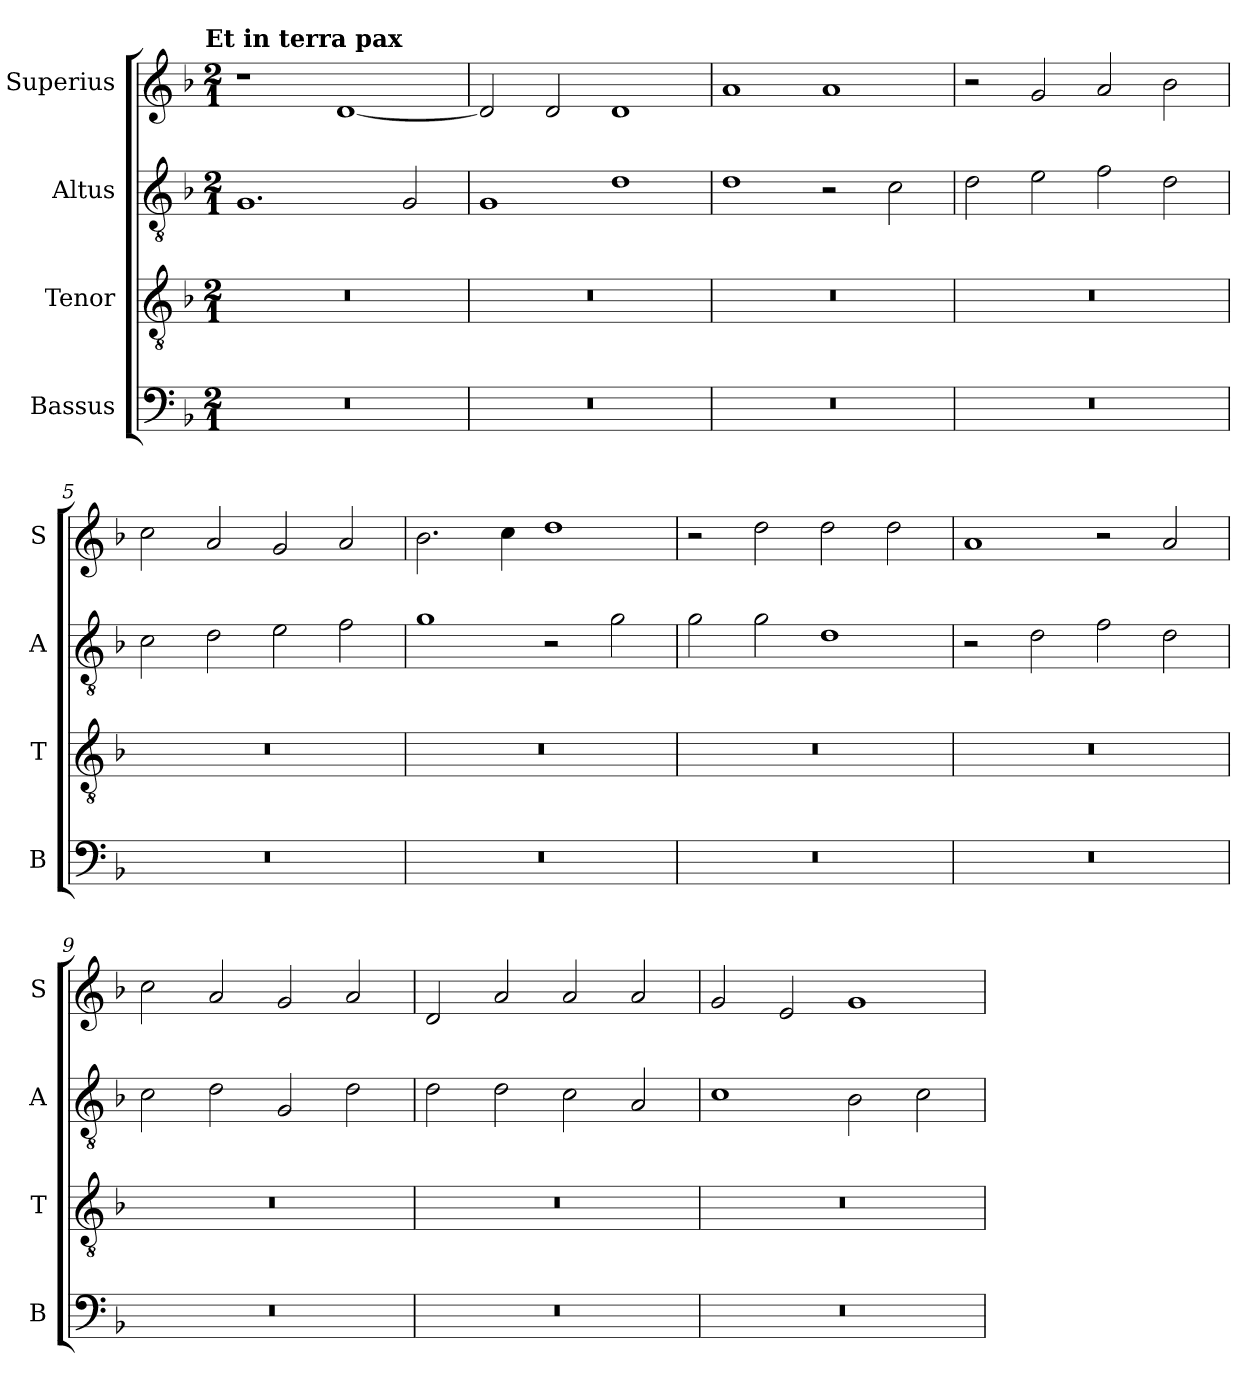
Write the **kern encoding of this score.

**kern	**kern	**kern	**kern
*part4	*part3	*part2	*part1
*staff4	*staff3	*staff2	*staff1
*I"Bassus	*I"Tenor	*I"Altus	*I"Superius
*I'B	*I'T	*I'A	*I'S
*clefF4	*clefGv2	*clefGv2	*clefG2
*k[b-]	*k[b-]	*k[b-]	*k[b-]
!!LO:TX:omd:t=Et in terra pax
*M2/1	*M2/1	*M2/1	*M2/1
=1	=1	=1	=1
0r	0r	1.G	1r
.	.	.	[1d
.	.	2G/	.
=2	=2	=2	=2
0r	0r	1G	2d/]
.	.	.	2d/
.	.	1d	1d
=3	=3	=3	=3
0r	0r	1d	1a
.	.	2r	1a
.	.	2c\	.
=4	=4	=4	=4
0r	0r	2d\	2r
.	.	2e\	2g/
.	.	2f\	2a/
.	.	2d\	2b-\
=5	=5	=5	=5
0r	0r	2c\	2cc\
.	.	2d\	2a/
.	.	2e\	2g/
.	.	2f\	2a/
=6	=6	=6	=6
0r	0r	1g	2.b-\
.	.	.	4cc\
.	.	2r	1dd
.	.	2g\	.
=7	=7	=7	=7
0r	0r	2g\	2r
.	.	2g\	2dd\
.	.	1d	2dd\
.	.	.	2dd\
=8	=8	=8	=8
0r	0r	2r	1a
.	.	2d\	.
.	.	2f\	2r
.	.	2d\	2a/
=9	=9	=9	=9
0r	0r	2c\	2cc\
.	.	2d\	2a/
.	.	2G/	2g/
.	.	2d\	2a/
=10	=10	=10	=10
0r	0r	2d\	2d/
.	.	2d\	2a/
.	.	2c\	2a/
.	.	2A/	2a/
=11	=11	=11	=11
0r	0r	1c	2g/
.	.	.	2e/
.	.	2B-\	1g
.	.	2c\	.
=	=	=	=
*-	*-	*-	*-
